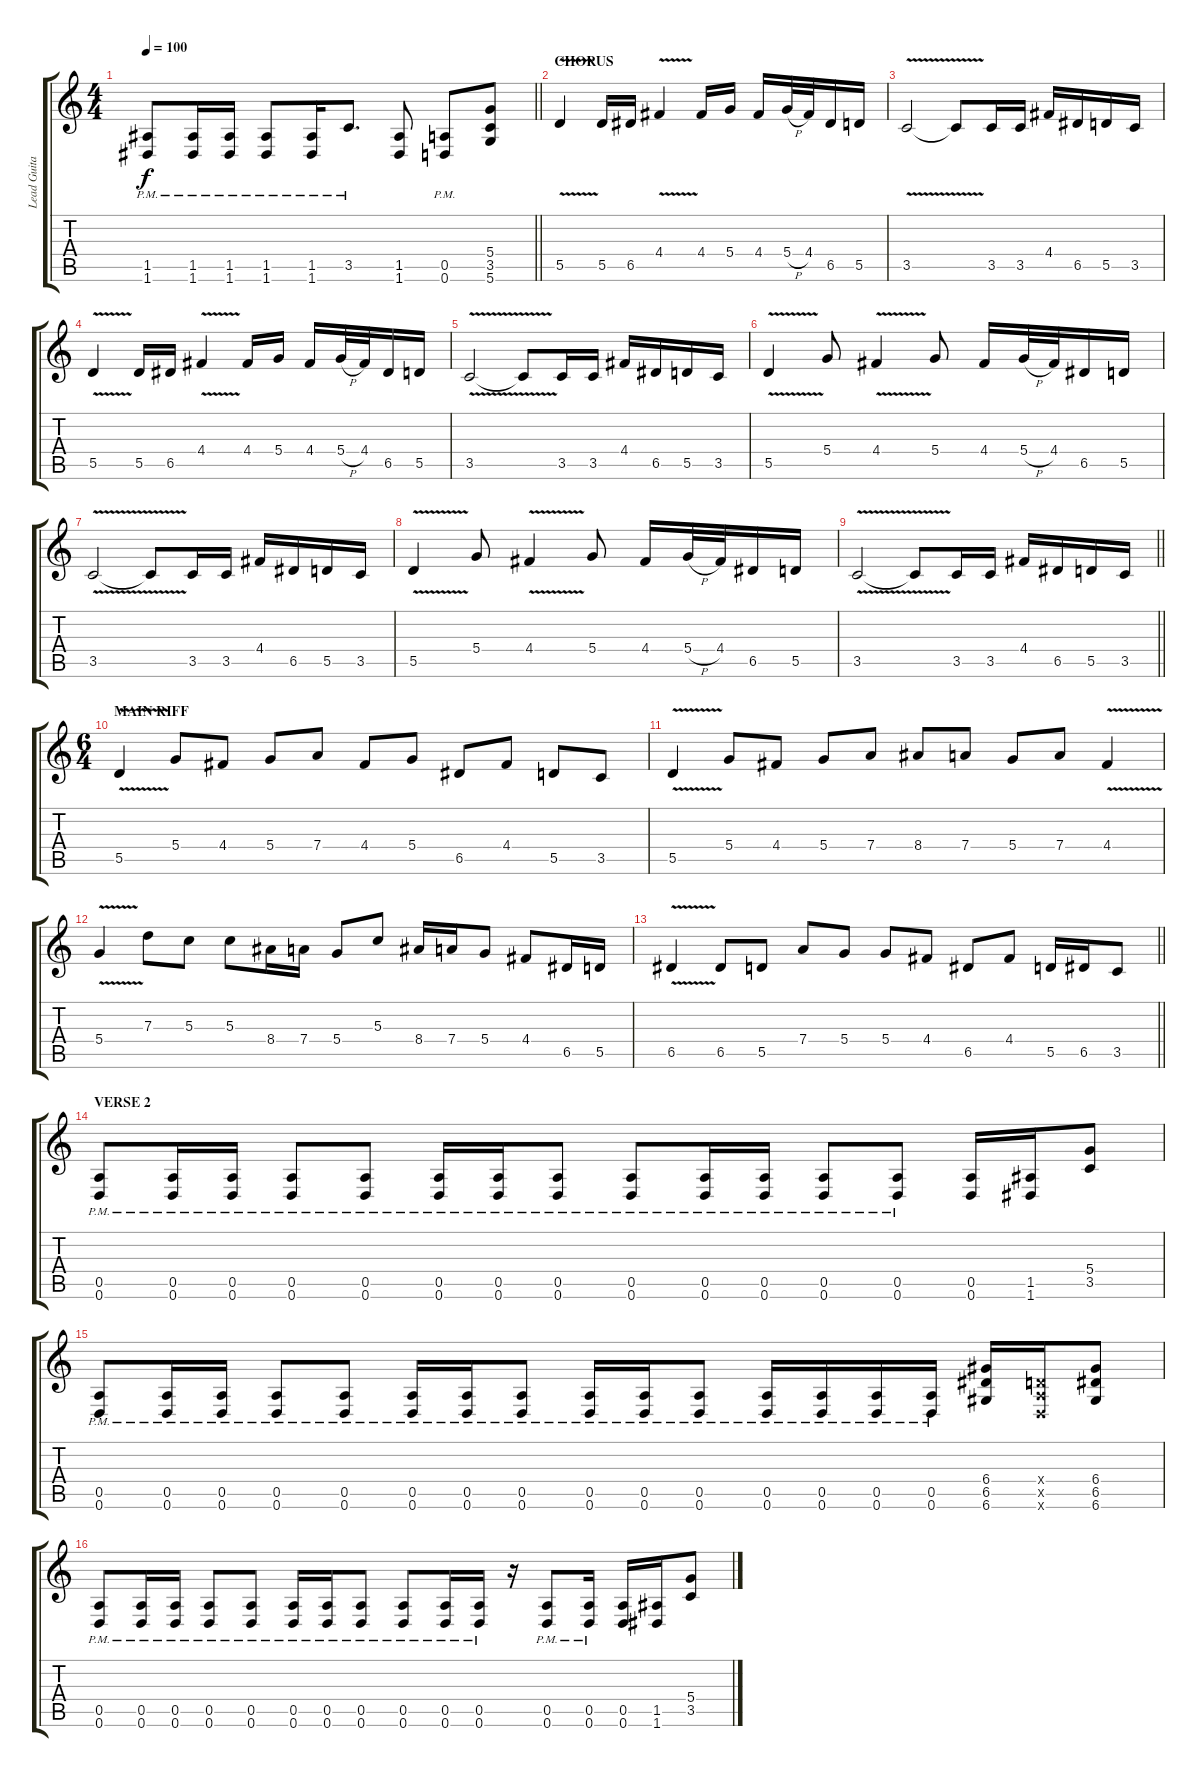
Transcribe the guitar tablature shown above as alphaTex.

\track ("Lead Guitar" "Lead Guita") {instrument distortionguitar}
\staff {score tabs}
\tuning (E4 B3 G3 D3 A2 D2) {hide}
\ts (4 4)
\tempo 100
\clef g2
\barLineRight lightlight
\ks c
(1.5{pm} 1.6{pm}).8{dy f} (1.5{pm} 1.6{pm}).16 (1.5{pm} 1.6{pm}).16 (1.5{pm} 1.6{pm}).8 (1.5{pm} 1.6{pm}).16 3.5{pm}.8{d} (1.5 1.6).8 (0.5{pm} 0.6{pm}).8 (5.4 3.5 5.6).8 |
\section ("" "CHORUS")
5.5{v}.4{volume 16} 5.5.16 6.5.16 4.4{v}.4 4.4.16 5.4.16 4.4.16 5.4{h}.32 4.4.32 6.5.16 5.5.16 |
3.5{v}.2 3.5{t}.8 3.5.16 3.5.16 4.4.16 6.5.16 5.5.16 3.5.16 |
5.5{v}.4 5.5.16 6.5.16 4.4{v}.4 4.4.16 5.4.16 4.4.16 5.4{h}.32 4.4.32 6.5.16 5.5.16 |
3.5{v}.2 3.5{t}.8 3.5.16 3.5.16 4.4.16 6.5.16 5.5.16 3.5.16 |
5.5{v}.4 5.4.8 4.4{v}.4 5.4.8 4.4.16 5.4{h}.32 4.4.32 6.5.16 5.5.16 |
3.5{v}.2 3.5{t}.8 3.5.16 3.5.16 4.4.16 6.5.16 5.5.16 3.5.16 |
5.5{v}.4 5.4.8 4.4{v}.4 5.4.8 4.4.16 5.4{h}.32 4.4.32 6.5.16 5.5.16 |
\barLineRight lightlight
3.5{v}.2 3.5{t}.8 3.5.16 3.5.16 4.4.16 6.5.16 5.5.16 3.5.16 |
\ts (6 4)
\section ("" "MAIN RIFF")
5.5{v}.4 5.4.8 4.4.8 5.4.8 7.4.8 4.4.8 5.4.8 6.5.8 4.4.8 5.5.8 3.5.8 |
5.5{v}.4 5.4.8 4.4.8 5.4.8 7.4.8 8.4.8 7.4.8 5.4.8 7.4.8 4.4{v}.4 |
5.4{v}.4 7.3.8 5.3.8 5.3.8 8.4.16 7.4.16 5.4.8 5.3.8 8.4.16 7.4.16 5.4.8 4.4.8 6.5.16 5.5.16 |
\barLineRight lightlight
6.5{v}.4 6.5.8 5.5.8 7.4.8 5.4.8 5.4.8 4.4.8 6.5.8 4.4.8 5.5.16 6.5.16 3.5.8 |
\section ("" "VERSE 2")
(0.5{pm} 0.6{pm}).8{volume 13} (0.5{pm} 0.6{pm}).16 (0.5{pm} 0.6{pm}).16 (0.5{pm} 0.6{pm}).8 (0.5{pm} 0.6{pm}).8 (0.5{pm} 0.6{pm}).16 (0.5{pm} 0.6{pm}).16 (0.5{pm} 0.6{pm}).8 (0.5{pm} 0.6{pm}).8 (0.5{pm} 0.6{pm}).16 (0.5{pm} 0.6{pm}).16 (0.5{pm} 0.6{pm}).8 (0.5{pm} 0.6{pm}).8 (0.5 0.6).16 (1.5 1.6).16 (5.4 3.5).8 |
(0.5{pm} 0.6{pm}).8 (0.5{pm} 0.6{pm}).16 (0.5{pm} 0.6{pm}).16 (0.5{pm} 0.6{pm}).8 (0.5{pm} 0.6{pm}).8 (0.5{pm} 0.6{pm}).16 (0.5{pm} 0.6{pm}).16 (0.5{pm} 0.6{pm}).8 (0.5{pm} 0.6{pm}).16 (0.5{pm} 0.6{pm}).16 (0.5{pm} 0.6{pm}).8 (0.5{pm} 0.6{pm}).16 (0.5{pm} 0.6{pm}).16 (0.5{pm} 0.6{pm}).16 (0.5{pm} 0.6{pm}).16 (6.4 6.5 6.6).16 (0.4{x} 0.5{x} 0.6{x}).16 (6.4 6.5 6.6).8 |
(0.5{pm} 0.6{pm}).8 (0.5{pm} 0.6{pm}).16 (0.5{pm} 0.6{pm}).16 (0.5{pm} 0.6{pm}).8 (0.5{pm} 0.6{pm}).8 (0.5{pm} 0.6{pm}).16 (0.5{pm} 0.6{pm}).16 (0.5{pm} 0.6{pm}).8 (0.5{pm} 0.6{pm}).8 (0.5{pm} 0.6{pm}).16 (0.5{pm} 0.6{pm}).16 r.16 (0.5{pm} 0.6{pm}).8 (0.5{pm} 0.6{pm}).16 (0.5 0.6).16 (1.5 1.6).16 (5.4 3.5).8
